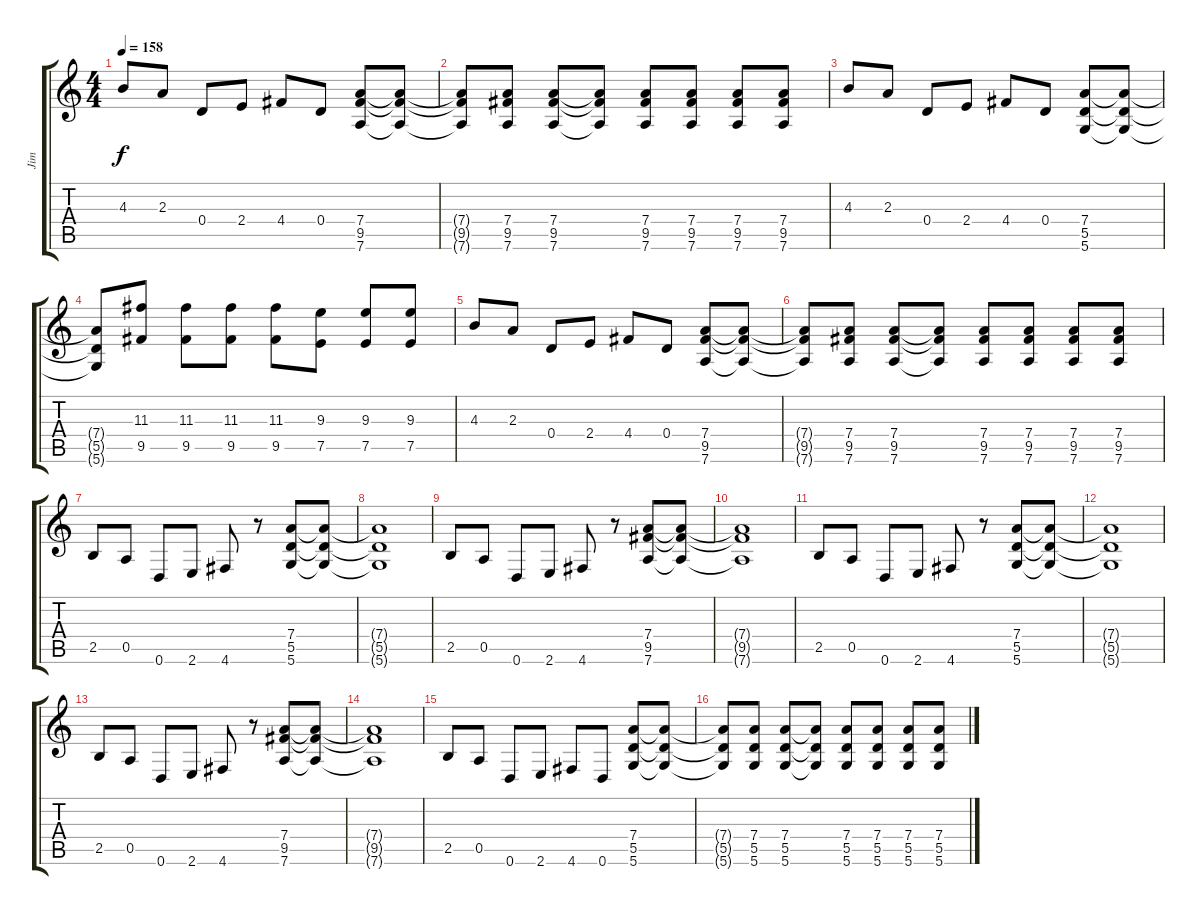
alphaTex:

\track ("Jim" "Jim") {instrument electricguitarjazz}
\staff {score tabs}
\tuning (E4 B3 G3 D3 A2 D2) {hide}
\ts (4 4)
\tempo 158
\clef g2
\ks c
4.3.8{dy f} 2.3.8 0.4.8 2.4.8 4.4.8 0.4.8 (7.4 9.5 7.6).8 (7.4{t} 9.5{t} 7.6{t}).8 |
(7.4{t} 9.5{t} 7.6{t}).8 (7.4 9.5 7.6).8 (7.4 9.5 7.6).8 (7.4{t} 9.5{t} 7.6{t}).8 (7.4 9.5 7.6).8 (7.4 9.5 7.6).8 (7.4 9.5 7.6).8 (7.4 9.5 7.6).8 |
4.3.8 2.3.8 0.4.8 2.4.8 4.4.8 0.4.8 (7.4 5.5 5.6).8 (7.4{t} 5.5{t} 5.6{t}).8 |
(7.4{t} 5.5{t} 5.6{t}).8 (11.3 9.5).8 (11.3 9.5).8 (11.3 9.5).8 (11.3 9.5).8 (9.3 7.5).8 (9.3 7.5).8 (9.3 7.5).8 |
4.3.8 2.3.8 0.4.8 2.4.8 4.4.8 0.4.8 (7.4 9.5 7.6).8 (7.4{t} 9.5{t} 7.6{t}).8 |
(7.4{t} 9.5{t} 7.6{t}).8 (7.4 9.5 7.6).8 (7.4 9.5 7.6).8 (7.4{t} 9.5{t} 7.6{t}).8 (7.4 9.5 7.6).8 (7.4 9.5 7.6).8 (7.4 9.5 7.6).8 (7.4 9.5 7.6).8 |
2.5.8 0.5.8 0.6.8 2.6.8 4.6.8 r.8 (7.4 5.5 5.6).8 (7.4{t} 5.5{t} 5.6{t}).8 |
(7.4{t} 5.5{t} 5.6{t}).1 |
2.5.8 0.5.8 0.6.8 2.6.8 4.6.8 r.8 (7.4 9.5 7.6).8 (7.4{t} 9.5{t} 7.6{t}).8 |
(7.4{t} 9.5{t} 7.6{t}).1 |
2.5.8 0.5.8 0.6.8 2.6.8 4.6.8 r.8 (7.4 5.5 5.6).8 (7.4{t} 5.5{t} 5.6{t}).8 |
(7.4{t} 5.5{t} 5.6{t}).1 |
2.5.8 0.5.8 0.6.8 2.6.8 4.6.8 r.8 (7.4 9.5 7.6).8 (7.4{t} 9.5{t} 7.6{t}).8 |
(7.4{t} 9.5{t} 7.6{t}).1 |
2.5.8 0.5.8 0.6.8 2.6.8 4.6.8 0.6.8 (7.4 5.5 5.6).8 (7.4{t} 5.5{t} 5.6{t}).8 |
(7.4{t} 5.5{t} 5.6{t}).8 (7.4 5.5 5.6).8 (7.4 5.5 5.6).8 (7.4{t} 5.5{t} 5.6{t}).8 (7.4 5.5 5.6).8 (7.4 5.5 5.6).8 (7.4 5.5 5.6).8 (7.4 5.5 5.6).8
